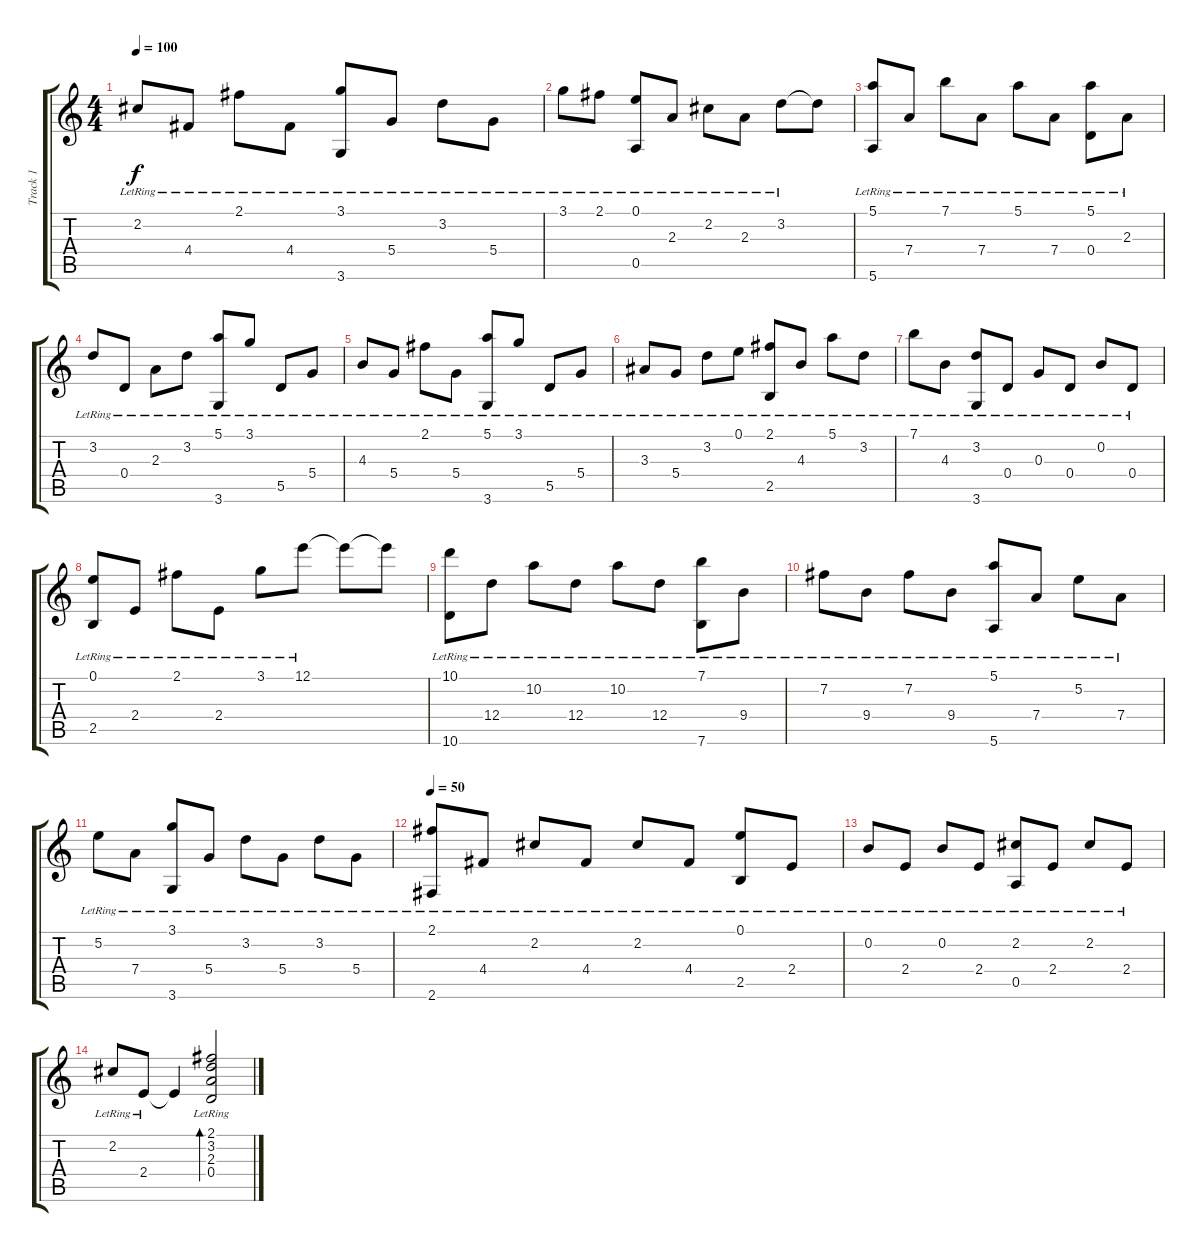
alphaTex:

\track ("Track 1" "Track 1") {instrument acousticguitarsteel}
\staff {score tabs}
\tuning (E4 B3 G3 D3 A2 E2) {hide}
\ts (4 4)
\tempo 100
\clef g2
\ks c
2.2{lr}.8{dy f} 4.4{lr}.8 2.1{lr}.8 4.4{lr}.8 (3.1{lr} 3.6{lr}).8 5.4{lr}.8 3.2{lr}.8 5.4{lr}.8 |
3.1{lr}.8 2.1{lr}.8 (0.1{lr} 0.5{lr}).8 2.3{lr}.8 2.2{lr}.8 2.3{lr}.8 3.2{lr}.8 3.2{t}.8 |
(5.1{lr} 5.6{lr}).8 7.4{lr}.8 7.1{lr}.8 7.4{lr}.8 5.1{lr}.8 7.4{lr}.8 (5.1{lr} 0.4{lr}).8 2.3{lr}.8 |
3.2{lr}.8 0.4{lr}.8 2.3{lr}.8 3.2{lr}.8 (5.1{lr} 3.6{lr}).8 3.1{lr}.8 5.5{lr}.8 5.4{lr}.8 |
4.3{lr}.8 5.4{lr}.8 2.1{lr}.8 5.4{lr}.8 (5.1{lr} 3.6{lr}).8 3.1{lr}.8 5.5{lr}.8 5.4{lr}.8 |
3.3{lr}.8 5.4{lr}.8 3.2{lr}.8 0.1{lr}.8 (2.1{lr} 2.5{lr}).8 4.3{lr}.8 5.1{lr}.8 3.2{lr}.8 |
7.1{lr}.8 4.3{lr}.8 (3.2{lr} 3.6{lr}).8 0.4{lr}.8 0.3{lr}.8 0.4{lr}.8 0.2{lr}.8 0.4{lr}.8 |
(0.1{lr} 2.5{lr}).8 2.4{lr}.8 2.1{lr}.8 2.4{lr}.8 3.1{lr}.8 12.1{lr}.8 12.1{t}.8 12.1{t}.8 |
(10.1{lr} 10.6{lr}).8 12.4{lr}.8 10.2{lr}.8 12.4{lr}.8 10.2{lr}.8 12.4{lr}.8 (7.1{lr} 7.6{lr}).8 9.4{lr}.8 |
7.2{lr}.8 9.4{lr}.8 7.2{lr}.8 9.4{lr}.8 (5.1{lr} 5.6{lr}).8 7.4{lr}.8 5.2{lr}.8 7.4{lr}.8 |
5.2{lr}.8 7.4{lr}.8 (3.1{lr} 3.6{lr}).8 5.4{lr}.8 3.2{lr}.8 5.4{lr}.8 3.2{lr}.8 5.4{lr}.8 |
\tempo 50
(2.1{lr} 2.6{lr}).8 4.4{lr}.8 2.2{lr}.8 4.4{lr}.8 2.2{lr}.8 4.4{lr}.8 (0.1{lr} 2.5{lr}).8 2.4{lr}.8 |
0.2{lr}.8 2.4{lr}.8 0.2{lr}.8 2.4{lr}.8 (2.2{lr} 0.5{lr}).8 2.4{lr}.8 2.2{lr}.8 2.4{lr}.8 |
2.2{lr}.8 2.4{lr}.8 2.4{t}.4 (2.1{lr} 3.2{lr} 2.3{lr} 0.4{lr}).2{bd 480}
